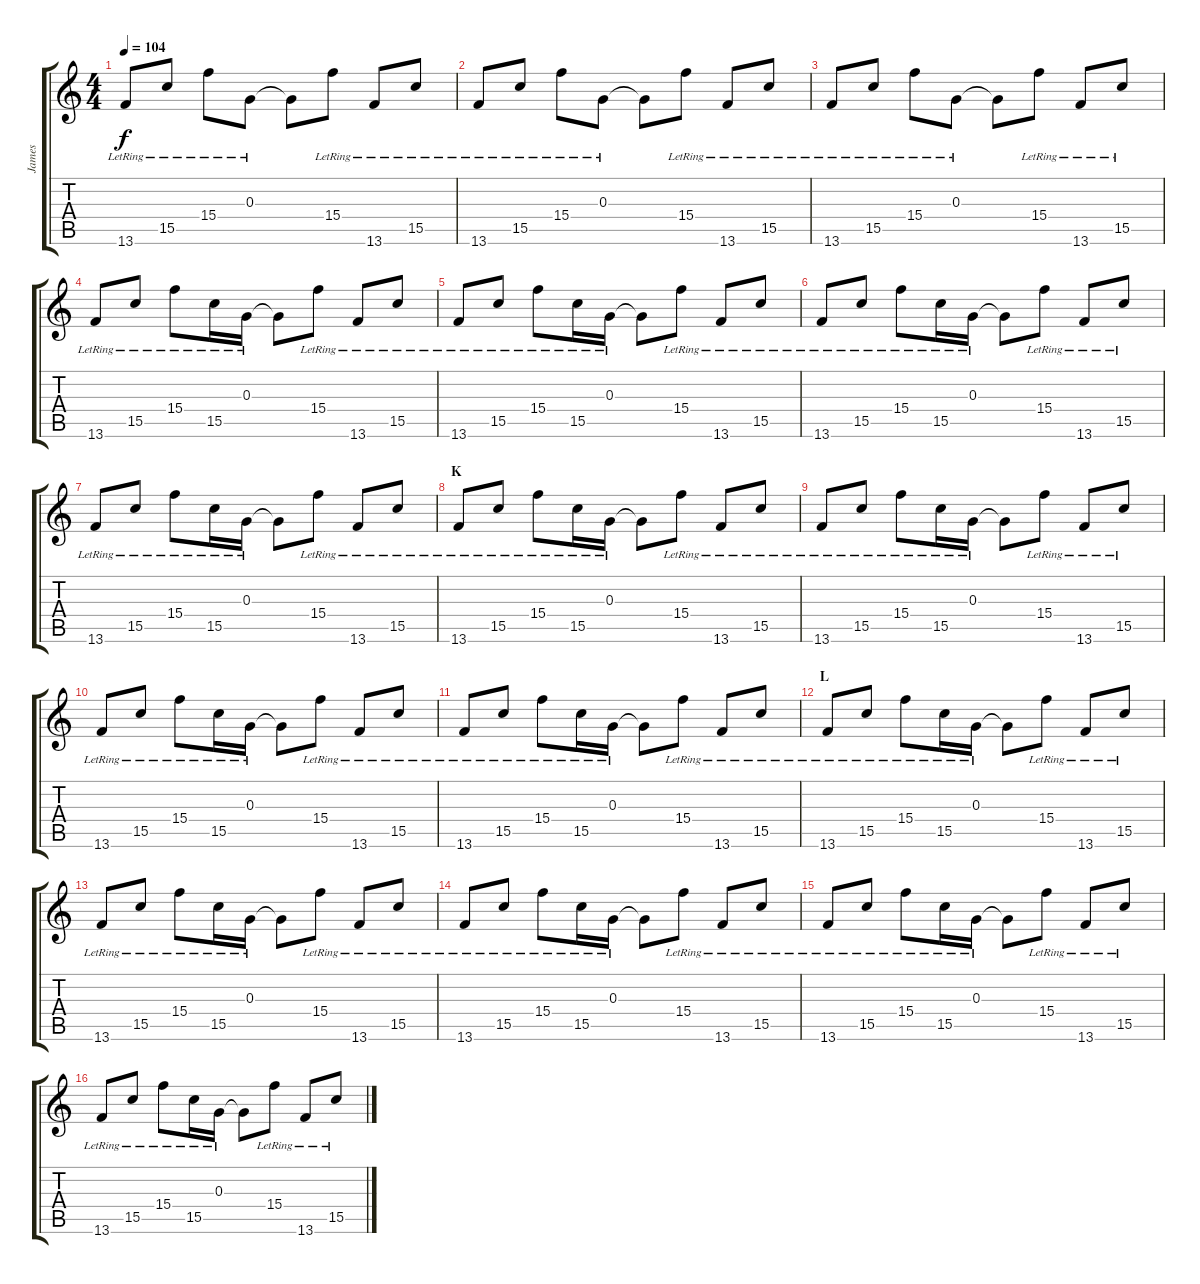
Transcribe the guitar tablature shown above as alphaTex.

\track ("James" "James") {instrument distortionguitar}
\staff {score tabs}
\tuning (E4 B3 G3 D3 A2 E2) {hide}
\ts (4 4)
\tempo 104
\clef g2
\ks c
13.6{lr}.8{dy f} 15.5{lr}.8 15.4{lr}.8 0.3{lr}.8 0.3{t}.8 15.4{lr}.8 13.6{lr}.8 15.5{lr}.8 |
13.6{lr}.8 15.5{lr}.8 15.4{lr}.8 0.3{lr}.8 0.3{t}.8 15.4{lr}.8 13.6{lr}.8 15.5{lr}.8 |
13.6{lr}.8 15.5{lr}.8 15.4{lr}.8 0.3{lr}.8 0.3{t}.8 15.4{lr}.8 13.6{lr}.8 15.5{lr}.8 |
13.6{lr}.8 15.5{lr}.8 15.4{lr}.8 15.5{lr}.16 0.3{lr}.16 0.3{t}.8 15.4{lr}.8 13.6{lr}.8 15.5{lr}.8 |
13.6{lr}.8 15.5{lr}.8 15.4{lr}.8 15.5{lr}.16 0.3{lr}.16 0.3{t}.8 15.4{lr}.8 13.6{lr}.8 15.5{lr}.8 |
13.6{lr}.8 15.5{lr}.8 15.4{lr}.8 15.5{lr}.16 0.3{lr}.16 0.3{t}.8 15.4{lr}.8 13.6{lr}.8 15.5{lr}.8 |
13.6{lr}.8 15.5{lr}.8 15.4{lr}.8 15.5{lr}.16 0.3{lr}.16 0.3{t}.8 15.4{lr}.8 13.6{lr}.8 15.5{lr}.8 |
\section ("" "K")
13.6{lr}.8 15.5{lr}.8 15.4{lr}.8 15.5{lr}.16 0.3{lr}.16 0.3{t}.8 15.4{lr}.8 13.6{lr}.8 15.5{lr}.8 |
13.6{lr}.8 15.5{lr}.8 15.4{lr}.8 15.5{lr}.16 0.3{lr}.16 0.3{t}.8 15.4{lr}.8 13.6{lr}.8 15.5{lr}.8 |
13.6{lr}.8 15.5{lr}.8 15.4{lr}.8 15.5{lr}.16 0.3{lr}.16 0.3{t}.8 15.4{lr}.8 13.6{lr}.8 15.5{lr}.8 |
13.6{lr}.8 15.5{lr}.8 15.4{lr}.8 15.5{lr}.16 0.3{lr}.16 0.3{t}.8 15.4{lr}.8 13.6{lr}.8 15.5{lr}.8 |
\section ("" "L")
13.6{lr}.8 15.5{lr}.8 15.4{lr}.8 15.5{lr}.16 0.3{lr}.16 0.3{t}.8 15.4{lr}.8 13.6{lr}.8 15.5{lr}.8 |
13.6{lr}.8 15.5{lr}.8 15.4{lr}.8 15.5{lr}.16 0.3{lr}.16 0.3{t}.8 15.4{lr}.8 13.6{lr}.8 15.5{lr}.8 |
13.6{lr}.8 15.5{lr}.8 15.4{lr}.8 15.5{lr}.16 0.3{lr}.16 0.3{t}.8 15.4{lr}.8 13.6{lr}.8 15.5{lr}.8 |
13.6{lr}.8 15.5{lr}.8 15.4{lr}.8 15.5{lr}.16 0.3{lr}.16 0.3{t}.8 15.4{lr}.8 13.6{lr}.8 15.5{lr}.8 |
13.6{lr}.8 15.5{lr}.8 15.4{lr}.8 15.5{lr}.16 0.3{lr}.16 0.3{t}.8 15.4{lr}.8 13.6{lr}.8 15.5{lr}.8
